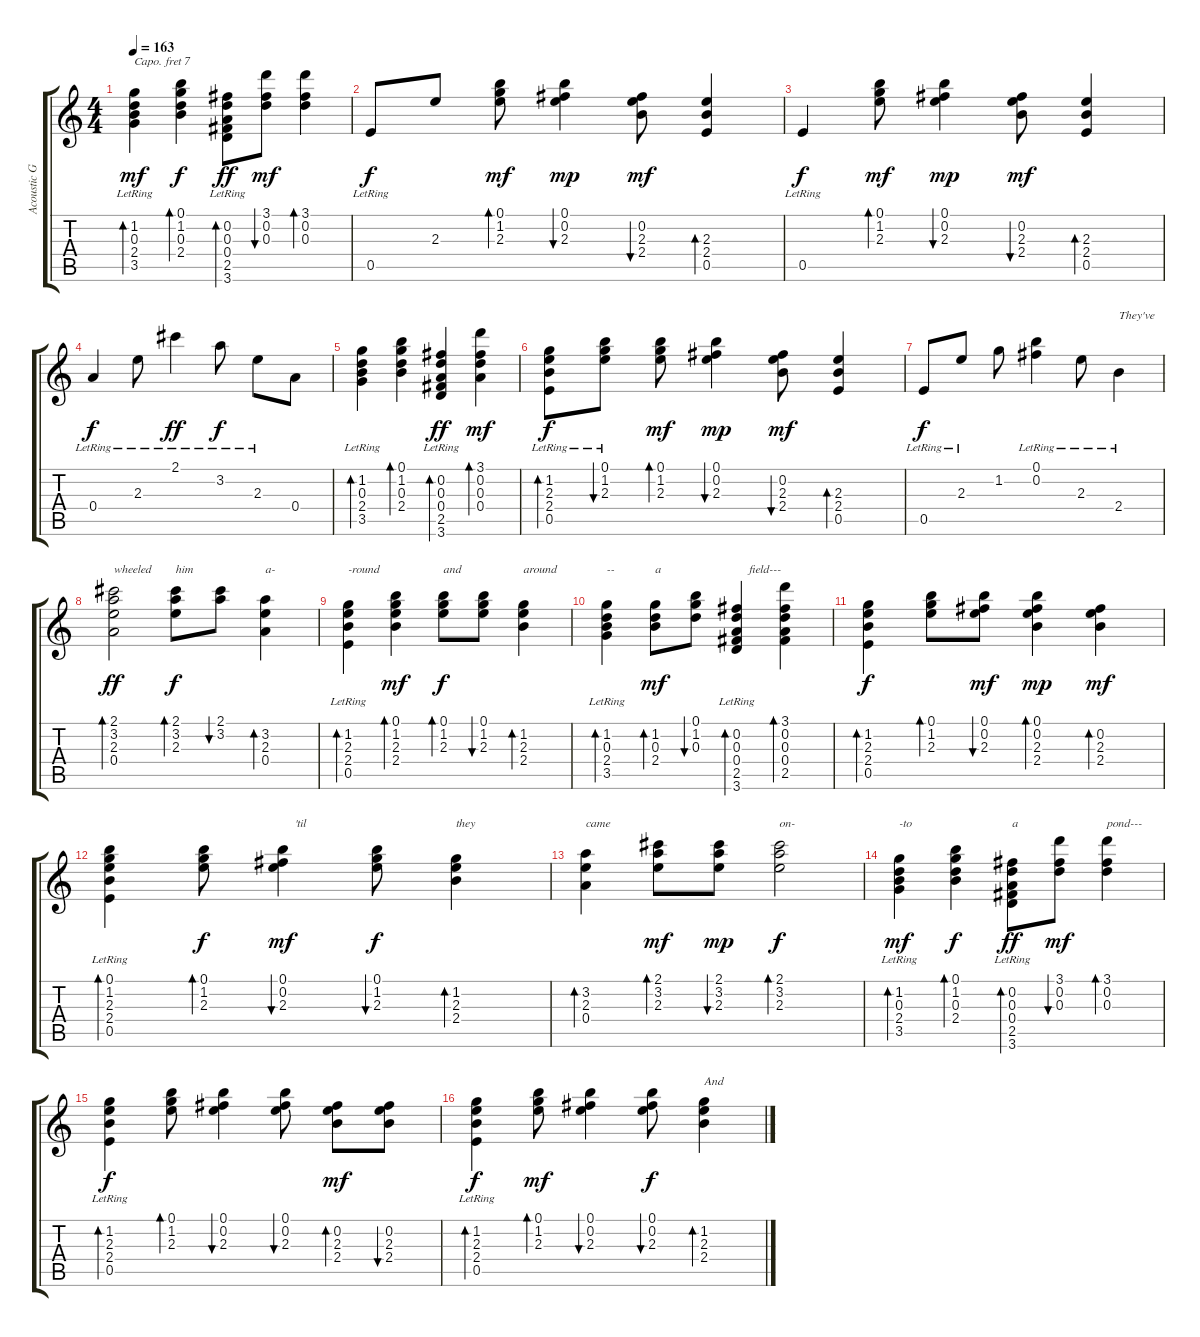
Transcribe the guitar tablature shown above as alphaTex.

\track ("Acoustic Guitar" "Acoustic G") {instrument acousticguitarsteel}
\staff {score tabs}
\capo 7
\tuning (E4 B3 G3 D3 A2 E2) {hide}
\ts (4 4)
\tempo 163
\clef g2
\ks c
(1.2 0.3 2.4 3.5{lr}).4{bd 120 dy mf} (0.1 1.2 0.3 2.4).4{bd 120 dy f} (0.2 0.3 0.4 2.5 3.6{lr}).8{bd 60 dy ff} (3.1 0.2 0.3).8{bu 60 dy mf} (3.1 0.2 0.3).4{bd 60} |
0.5{lr}.8{dy f} 2.3.8 (0.1 1.2 2.3).8{bd 60 dy mf} (0.1 0.2 2.3).4{bu 60 dy mp} (0.2 2.3 2.4).8{bu 60 dy mf} (2.3 2.4 0.5).4{bd 60} |
0.5{lr}.4{dy f} (0.1 1.2 2.3).8{bd 60 dy mf} (0.1 0.2 2.3).4{bu 60 dy mp} (0.2 2.3 2.4).8{bu 60 dy mf} (2.3 2.4 0.5).4{bd 60} |
0.4{lr}.4{dy f} 2.3{lr}.8 2.1{lr}.4{dy ff} 3.2{lr}.8{dy f} 2.3{lr}.8 0.4.8 |
(1.2 0.3 2.4 3.5{lr}).4{bd 120} (0.1 1.2 0.3 2.4).4{bd 120} (0.2 0.3 0.4 2.5 3.6{lr}).4{bd 120 dy ff} (3.1 0.2 0.3 0.4).4{bd 120 dy mf} |
(1.2 2.3 2.4 0.5{lr}).8{bd 60 dy f} (0.1 1.2 2.3{lr}).8{bu 60} (0.1 1.2 2.3).8{bd 60 dy mf} (0.1 0.2 2.3).4{bu 60 dy mp} (0.2 2.3 2.4).8{bu 60 dy mf} (2.3 2.4 0.5).4{bd 60} |
0.5{lr}.8{dy f} 2.3{lr}.8 1.2.8 (0.1 0.2{lr}).4 2.3{lr}.8 2.4{lr}.4{txt "They've"} |
(2.1 3.2 2.3 0.4).2{bd 120 txt "wheeled" dy ff} (2.1 3.2 2.3).8{bd 60 txt "him" dy f} (2.1 3.2).8{bu 60} (3.2 2.3 0.4).4{bd 120 txt "a-"} |
(1.2 2.3 2.4 0.5{lr}).4{bd 120 txt "-round"} (0.1 1.2 2.3 2.4).4{bd 60 dy mf} (0.1 1.2 2.3).8{bd 60 txt "and" dy f} (0.1 1.2 2.3).8{bu 60} (1.2 2.3 2.4).4{bd 120 txt "around"} |
(1.2 0.3 2.4 3.5{lr}).4{bd 120 txt "--"} (1.2 0.3 2.4).8{bd 60 txt "a" dy mf} (0.1 1.2 0.3).8{bu 60} (0.2 0.3 0.4 2.5 3.6{lr}).4{bd 120 txt "    field---"} (3.1 0.2 0.3 0.4 2.5).4{bd 120} |
(1.2 2.3 2.4 0.5).4{bd 120 dy f} (0.1 1.2 2.3).8{bd 60} (0.1 0.2 2.3).8{bu 60 dy mf} (0.1 0.2 2.3 2.4).4{bd 120 dy mp} (0.2 2.3 2.4).4{bd 120 dy mf} |
(0.1 1.2 2.3 2.4 0.5{lr}).4{bd 60} (0.1 1.2 2.3).8{bd 60 dy f} (0.1 0.2 2.3).4{bu 60 txt "    'til" dy mf} (0.1 1.2 2.3).8{bu 120 dy f} (1.2 2.3 2.4).4{bd 120 txt "they"} |
(3.2 2.3 0.4).4{bd 120 txt "came"} (2.1 3.2 2.3).8{bd 60 dy mf} (2.1 3.2 2.3).8{bu 60 dy mp} (2.1 3.2 2.3).2{bd 120 txt "on-" dy f} |
(1.2 0.3 2.4 3.5{lr}).4{bd 120 txt "-to" dy mf} (0.1 1.2 0.3 2.4).4{bd 120 dy f} (0.2 0.3 0.4 2.5 3.6{lr}).8{bd 60 txt "a" dy ff} (3.1 0.2 0.3).8{bu 60 dy mf} (3.1 0.2 0.3).4{bd 60 txt "pond---"} |
(1.2 2.3 2.4 0.5{lr}).4{bd 120 dy f} (0.1 1.2 2.3).8{bd 120} (0.1 0.2 2.3).4{bu 120} (0.1 0.2 2.3).8{bu 60} (0.2 2.3 2.4).8{bd 60 dy mf} (0.2 2.3 2.4).8{bu 60} |
(1.2 2.3 2.4 0.5{lr}).4{bd 120 dy f} (0.1 1.2 2.3).8{bd 60 dy mf} (0.1 0.2 2.3).4{bu 60} (0.1 0.2 2.3).8{bu 60 dy f} (1.2 2.3 2.4).4{bd 120 txt "And"}
